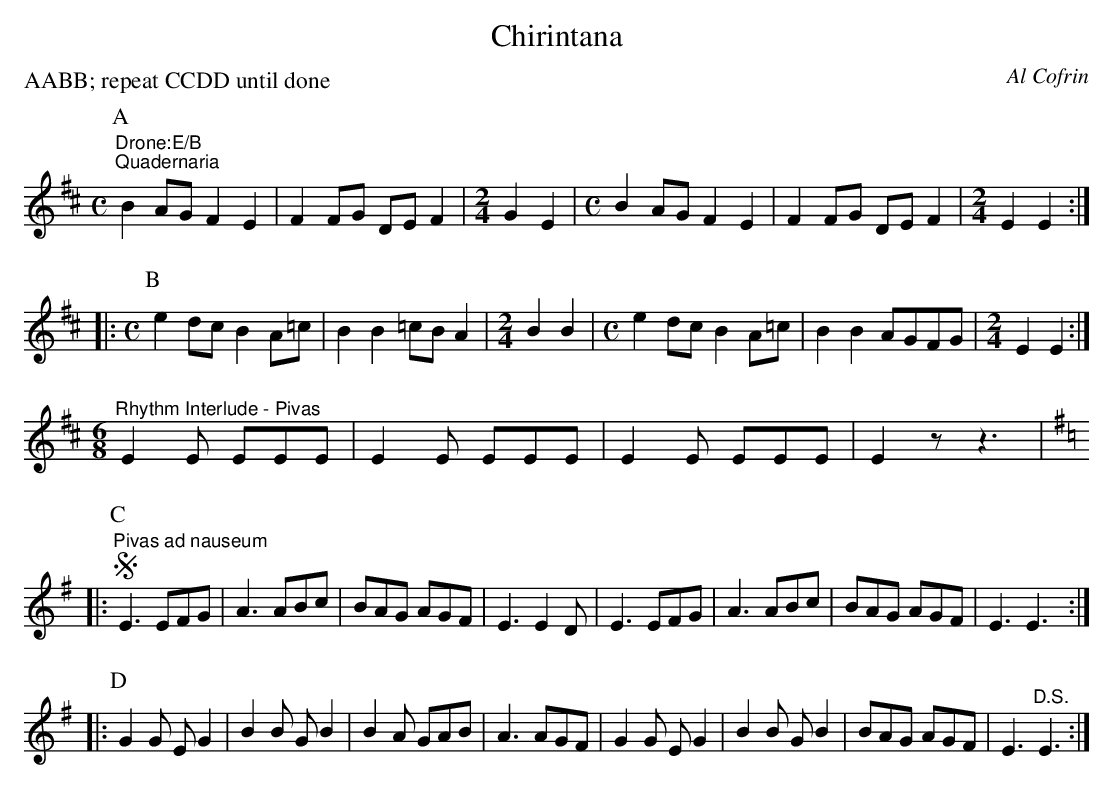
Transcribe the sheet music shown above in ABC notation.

X:1
T:Chirintana
C:Al Cofrin
P:AABB; repeat CCDD until done
M:C
L:1/8
K:E dorian
P:A
"^Drone:E/B;Quadernaria "B2AG F2E2 | F2FG DEF2 |\
M:2/4
G2 E2 |\
M:C
B2AG F2E2 | F2FG DEF2 |\
M:2/4
E2 E2 ::
M:C
P:B
e2dc B2A=c | B2B2 =cBA2 |\
M:2/4
B2 B2 |\
M:C
e2dc B2A=c | B2B2 AGFG |\
M:2/4
E2 E2 :|
M:6/8
"^Rhythm Interlude - Pivas"E2E EEE | E2E EEE | E2E EEE | E2z z3 |:
K:G major
P:C
"^Pivas ad nauseum"SE3 EFG | A3 ABc | BAG AGF | E3 E2D |\
E3 EFG | A3 ABc | BAG AGF | E3 E3 ::
P:D
G2G EG2 | B2B GB2 | B2A GAB | A3 AGF |\
G2G EG2 | B2B GB2 | BAG AGF | E3 "^D.S."E3 :|
